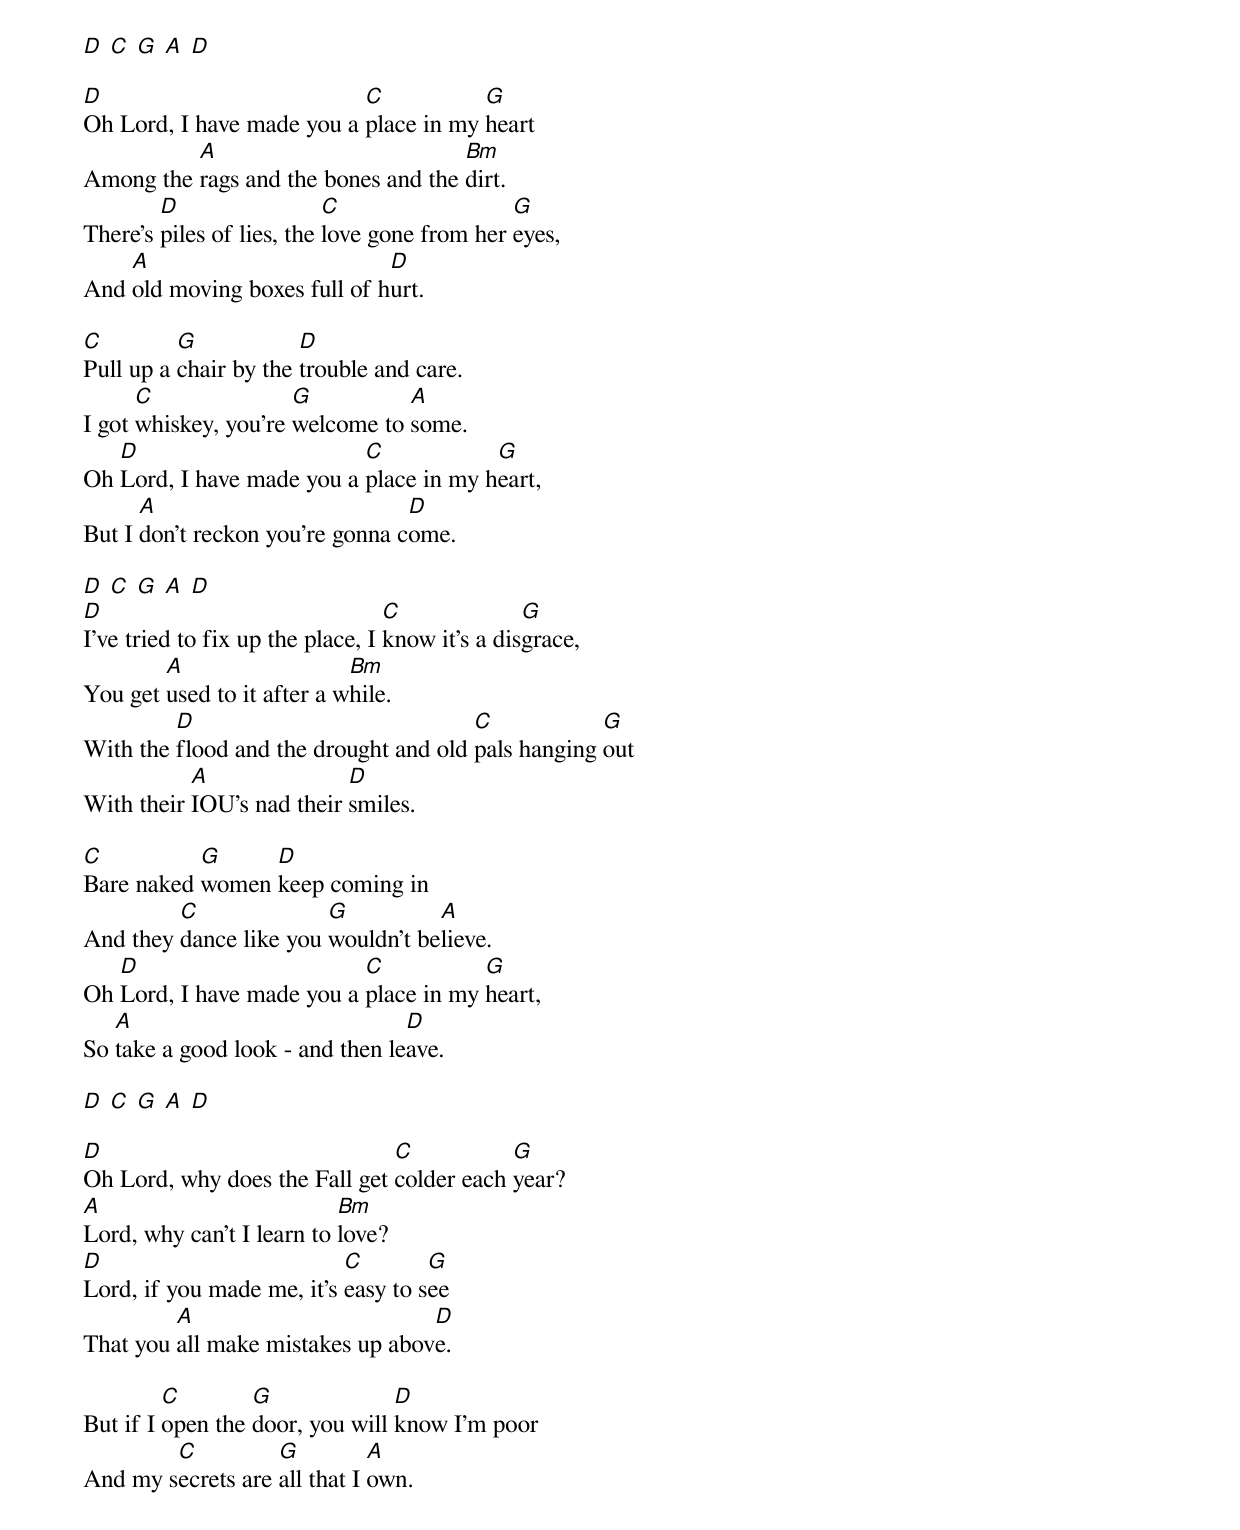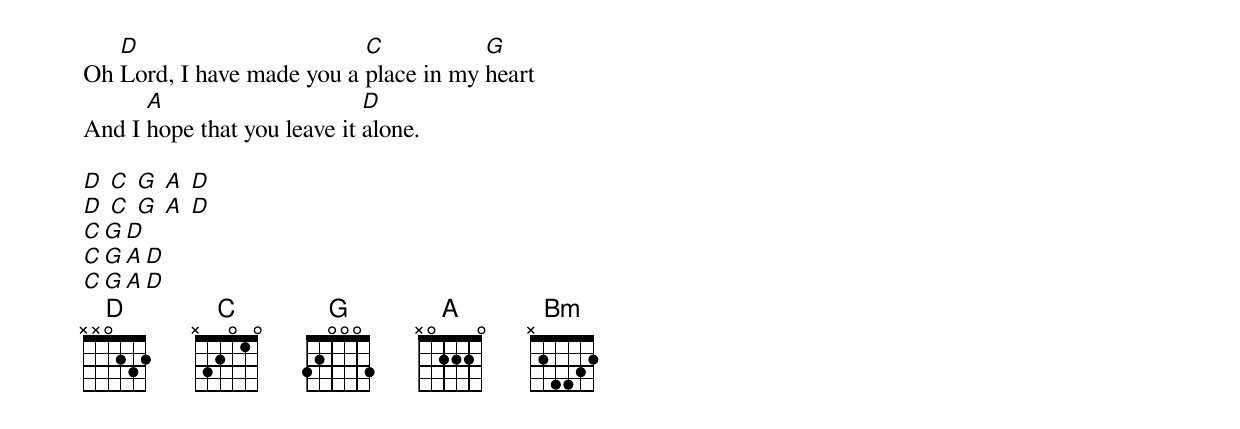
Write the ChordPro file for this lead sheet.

[D] [C] [G] [A] [D]

[D]Oh Lord, I have made you a [C]place in my [G]heart
Among the [A]rags and the bones and the [Bm]dirt.
There's [D]piles of lies, the [C]love gone from her [G]eyes,
And [A]old moving boxes full of h[D]urt.

[C]Pull up a [G]chair by the [D]trouble and care.
I got [C]whiskey, you're [G]welcome to [A]some.
Oh [D]Lord, I have made you a [C]place in my h[G]eart,
But I [A]don't reckon you're gonna c[D]ome.

[D] [C] [G] [A] [D]
[D]I've tried to fix up the place, I [C]know it's a dis[G]grace,
You get [A]used to it after a w[Bm]hile.
With the [D]flood and the drought and old [C]pals hanging [G]out
With their [A]IOU's nad their [D]smiles.

[C]Bare naked [G]women [D]keep coming in
And they [C]dance like you [G]wouldn't be[A]lieve.
Oh [D]Lord, I have made you a [C]place in my [G]heart,
So [A]take a good look - and then le[D]ave.

[D] [C] [G] [A] [D]

[D]Oh Lord, why does the Fall get [C]colder each [G]year?
[A]Lord, why can't I learn to [Bm]love?
[D]Lord, if you made me, it's [C]easy to s[G]ee
That you [A]all make mistakes up abov[D]e.

But if I [C]open the [G]door, you will [D]know I'm poor
And my s[C]ecrets are [G]all that I [A]own.
Oh [D]Lord, I have made you a [C]place in my [G]heart
And I [A]hope that you leave it [D]alone.

[D] [C] [G] [A] [D]
[D] [C] [G] [A] [D]
[C][G][D]
[C][G][A][D]
[C][G][A][D]
